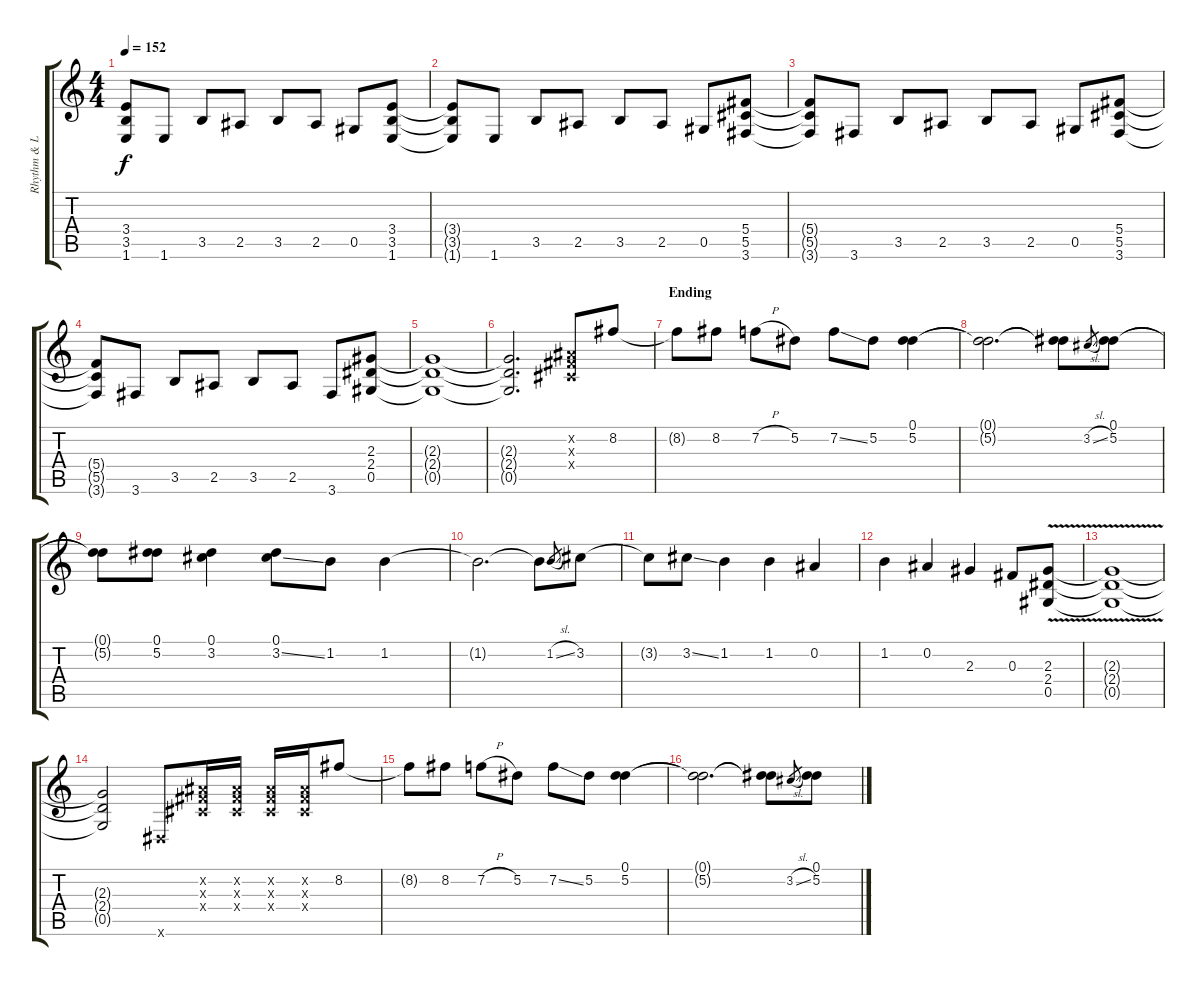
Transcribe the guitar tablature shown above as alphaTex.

\track ("Rhythm & Lead Guitar - Izzy Stradlin'" "Rhythm & L") {instrument distortionguitar}
\staff {score tabs}
\tuning (Eb4 Bb3 Gb3 Db3 Ab2 Eb2) {hide}
\ts (4 4)
\tempo 152
\clef g2
\ks c
(3.4{t} 3.5{t} 1.6{t}).8{dy f} 1.6.8 3.5.8 2.5.8 3.5.8 2.5.8 0.5.8 (3.4 3.5 1.6).8 |
(3.4{t} 3.5{t} 1.6{t}).8 1.6.8 3.5.8 2.5.8 3.5.8 2.5.8 0.5.8 (5.4 5.5 3.6).8 |
(5.4{t} 5.5{t} 3.6{t}).8 3.6.8 3.5.8 2.5.8 3.5.8 2.5.8 0.5.8 (5.4 5.5 3.6).8 |
(5.4{t} 5.5{t} 3.6{t}).8 3.6.8 3.5.8 2.5.8 3.5.8 2.5.8 3.6.8 (2.3 2.4 0.5).8 |
(2.3{t} 2.4{t} 0.5{t}).1 |
(2.3{t} 2.4{t} 0.5{t}).2{d} (0.2{x} 0.3{x} 0.4{x}).8 8.2.8 |
\section ("" "Ending")
8.2{t}.8 8.2.8 7.2{h}.8 5.2.8 7.2{ss}.8 5.2.8 (0.1 5.2).4 |
(0.1{t} 5.2{t}).2{d} (0.1{t} 5.2{t}).8 3.2{sl}.8{gr} (0.1 5.2).8 |
(0.1{t} 5.2{t}).8 (0.1 5.2).8 (0.1 3.2).4 (0.1 3.2{ss}).8 1.2.8 1.2.4 |
1.2{t}.2{d} 1.2{t}.8 1.2{sl}.8{gr} 3.2.8 |
3.2{t}.8 3.2{ss}.8 1.2.4 1.2.4 0.2.4 |
1.2.4 0.2.4 2.3.4 0.3.8 (2.3{v} 2.4{v} 0.5{v}).8 |
(2.3{t} 2.4{t} 0.5{t}).1 |
(2.3{t} 2.4{t} 0.5{t}).2 0.6{x}.8 (0.2{x} 0.3{x} 0.4{x}).16 (0.2{x} 0.3{x} 0.4{x}).16 (0.2{x} 0.3{x} 0.4{x}).16 (0.2{x} 0.3{x} 0.4{x}).16 8.2.8 |
8.2{t}.8 8.2.8 7.2{h}.8 5.2.8 7.2{ss}.8 5.2.8 (0.1 5.2).4 |
(0.1{t} 5.2{t}).2{d} (0.1{t} 5.2{t}).8 3.2{sl}.8{gr} (0.1 5.2).8
